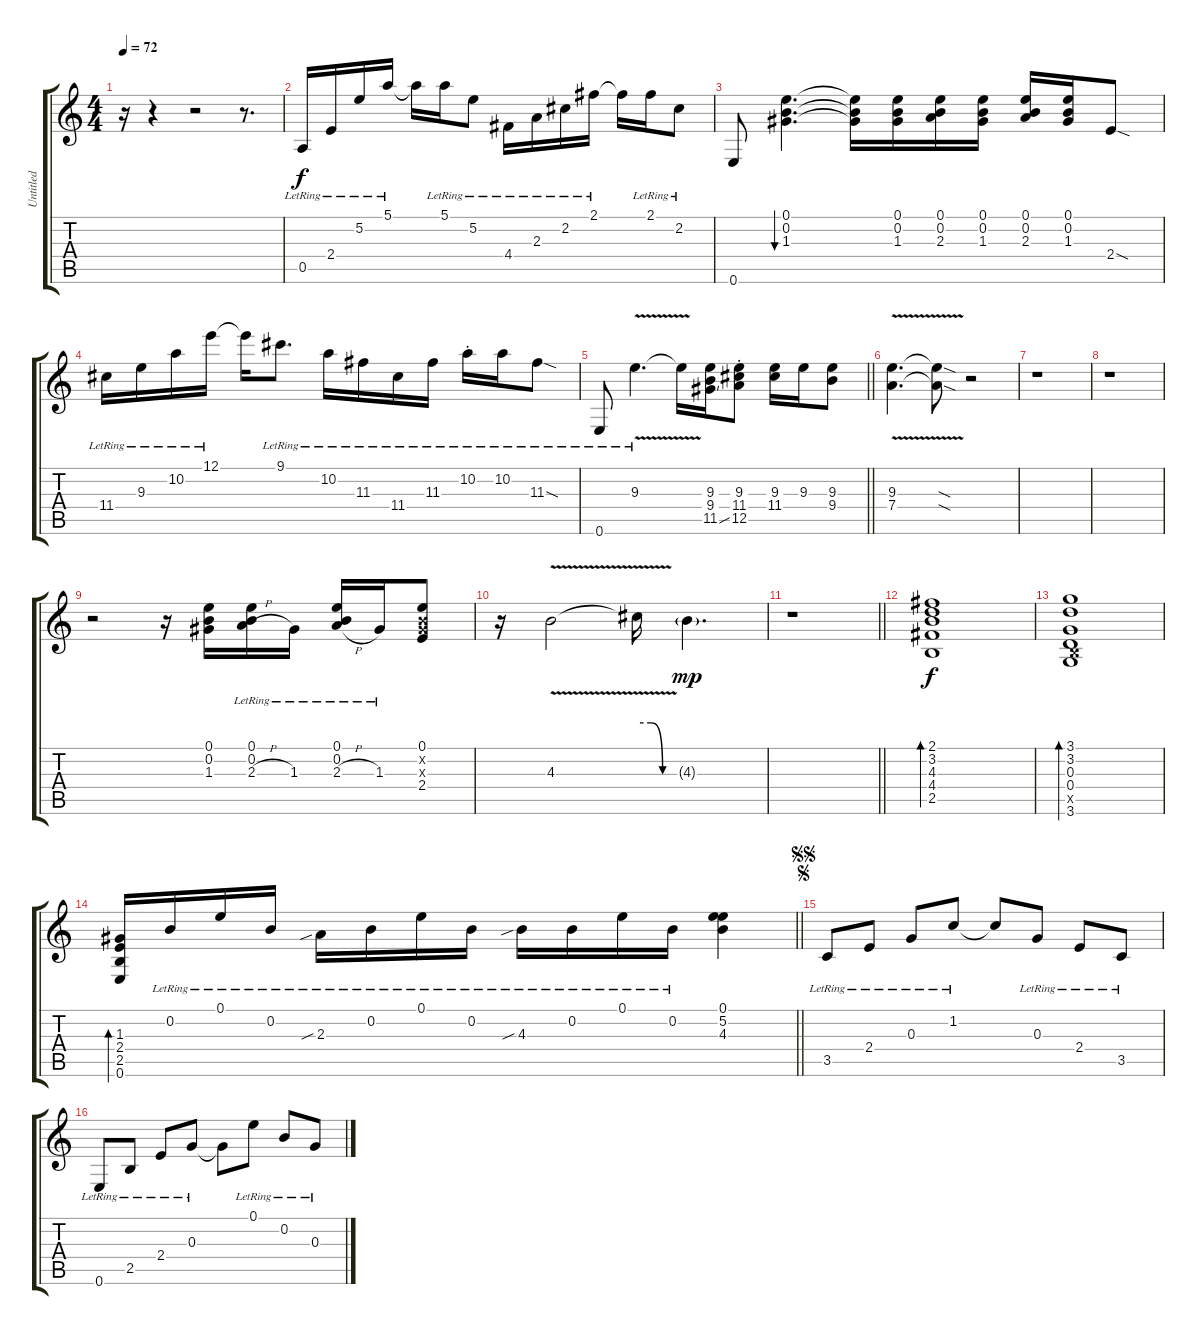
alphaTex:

\track ("Untitled" "Untitled") {instrument distortionguitar}
\staff {score tabs}
\tuning (E4 B3 G3 D3 A2 E2) {hide}
\ts (4 4)
\tempo 72
\clef g2
\ks c
r.16{dy f instrument distortionguitar} r.4 r.2 r.8{d} |
0.5{lr}.16 2.4{lr}.16 5.2{lr}.16 5.1{lr}.16 5.1{t}.16 5.1{lr}.16 5.2{lr}.8 4.4{lr}.16 2.3{lr}.16 2.2{lr}.16 2.1{lr}.16 2.1{t}.16 2.1{lr}.16 2.2{lr}.8 |
0.6.8 (0.1 0.2 1.3).4{d bu 30} (0.1{t} 0.2{t} 1.3{t}).16 (0.1 0.2 1.3).16 (0.1 0.2 2.3).16 (0.1 0.2 1.3).16 (0.1 0.2 2.3).16 (0.1 0.2 1.3).16 2.4{sod}.8 |
11.4{lr}.16 9.3{lr}.16 10.2{lr}.16 12.1{lr}.16 12.1{t}.16 9.1{lr}.8{d} 10.2{lr}.16 11.3{lr}.16 11.4{lr}.16 11.3{lr}.16 10.2{st lr}.16 10.2{lr}.16 11.3{sod lr}.8 |
\barLineRight lightlight
0.6{lr}.8 9.3{v lr}.4{d} 9.3{v t}.16 (9.3 9.4 11.5{ss}).16 (9.3{st} 11.4{st} 12.5{st}).8 (9.3 11.4).16 9.3.16 (9.3 9.4).8 |
(9.3{v} 7.4{v}).4{d} (9.3{sod t} 7.4{sod t}).8 r.2 |
r.1 |
r.1 |
r.2 r.16 (0.1 0.2 1.3).16 (0.1{lr} 0.2{lr} 2.3{h lr}).16 1.3{lr}.16 (0.1{lr} 0.2{lr} 2.3{h lr}).16 1.3{lr}.16 (0.1 0.2{x} 1.3{x} 2.4).8 |
r.16 4.3{v}.2 4.3{be (custom 0 4 20 4 40 0 60 0) t}.16 4.3{g}.4{d dy mp} |
\barLineRight lightlight
r.1 |
(2.1 3.2 4.3 4.4 2.5).1{bd 30 dy f} |
(3.1 3.2 0.3 0.4 2.5{x} 3.6).1{bd 30} |
\barLineRight lightlight
(1.3 2.4 2.5 0.6).16{bd 30} 0.2{lr}.16 0.1{lr}.16 0.2{lr}.16 2.3{sib lr}.16 0.2{lr}.16 0.1{lr}.16 0.2{lr}.16 4.3{sib lr}.16 0.2{lr}.16 0.1{lr}.16 0.2{lr}.16 (0.1 5.2 4.3).4 |
\jump segno
\jump segnosegno
3.5{lr}.8 2.4{lr}.8 0.3{lr}.8 1.2{lr}.8 1.2{t}.8 0.3{lr}.8 2.4{lr}.8 3.5{lr}.8 |
0.6{lr}.8 2.5{lr}.8 2.4{lr}.8 0.3{lr}.8 0.3{t}.8 0.1{lr}.8 0.2{lr}.8 0.3{lr}.8
